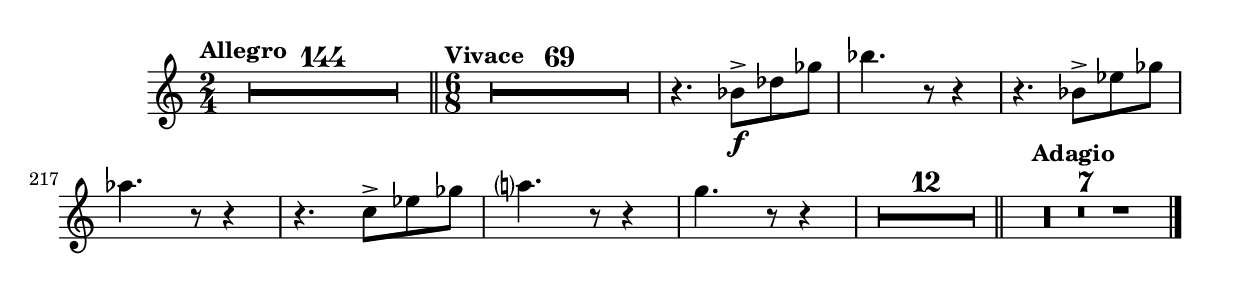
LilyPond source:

\version "2.12.0"
\score {
\relative c{
    \compressFullBarRests
    \clef "treble"
    %staffkeysig
    \key c \major 
    %bartimesig: 
    \time 2/4 
    \tempo "Allegro"
    R2 *144  \bar "||"  | % 
    %bartimesig: 
    \time 6/8 
    \tempo "Vivace" 
    R2. *69     | % 145
    r4. bes''8->  \f des ges      | % 214
    bes4. r8 r4      | % 215
    r4. bes,8->  ees ges      | % 216
    aes4. r8 r4      | % 217
    r4. c,8->  ees ges      | % 218
    a?4. r8 r4      | % 219
    g4. r8 r4      | % 220
    R2. *12 \bar "||"    | % 221
    \tempo "Adagio"  
    R2. *7  \bar "|."   | % 
}% end of last bar in partorvoice
}%% end of score-block 
